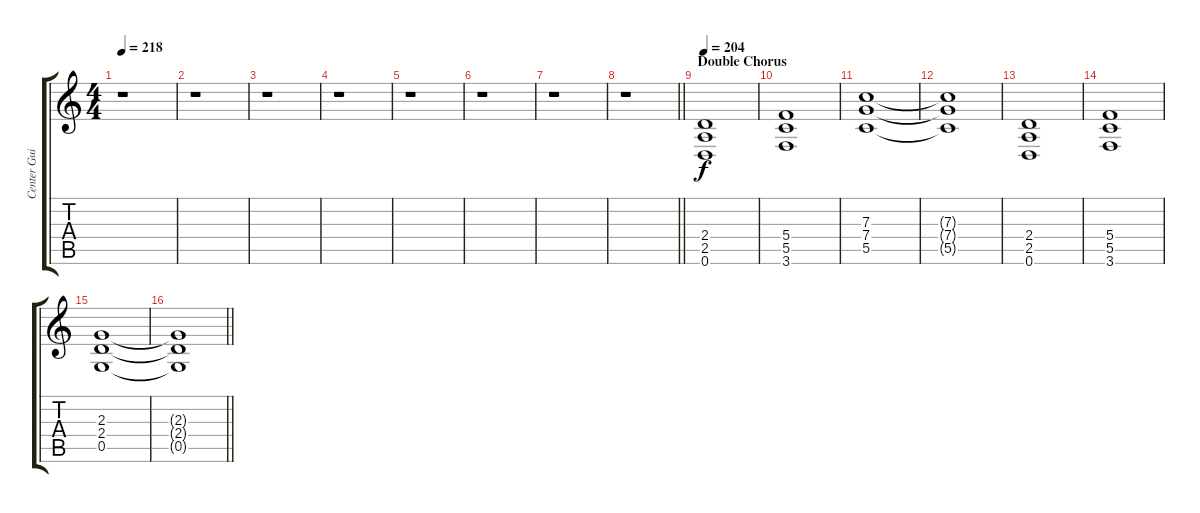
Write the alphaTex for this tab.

\track ("Center Guitar I" "Center Gui") {instrument distortionguitar}
\staff {score tabs}
\tuning (D4 A3 F3 C3 G2 D2) {hide}
\ts (4 4)
\tempo 218
\clef g2
\ks c
r.1{dy f} |
r.1 |
r.1 |
r.1 |
r.1 |
r.1 |
r.1 |
\barLineRight lightlight
r.1 |
\section ("" "Double Chorus")
\tempo 204
(2.4 2.5 0.6).1 |
(5.4 5.5 3.6).1 |
(7.3 7.4 5.5).1 |
(7.3{t} 7.4{t} 5.5{t}).1 |
(2.4 2.5 0.6).1 |
(5.4 5.5 3.6).1 |
(2.3 2.4 0.5).1 |
\barLineRight lightlight
(2.3{t} 2.4{t} 0.5{t}).1
